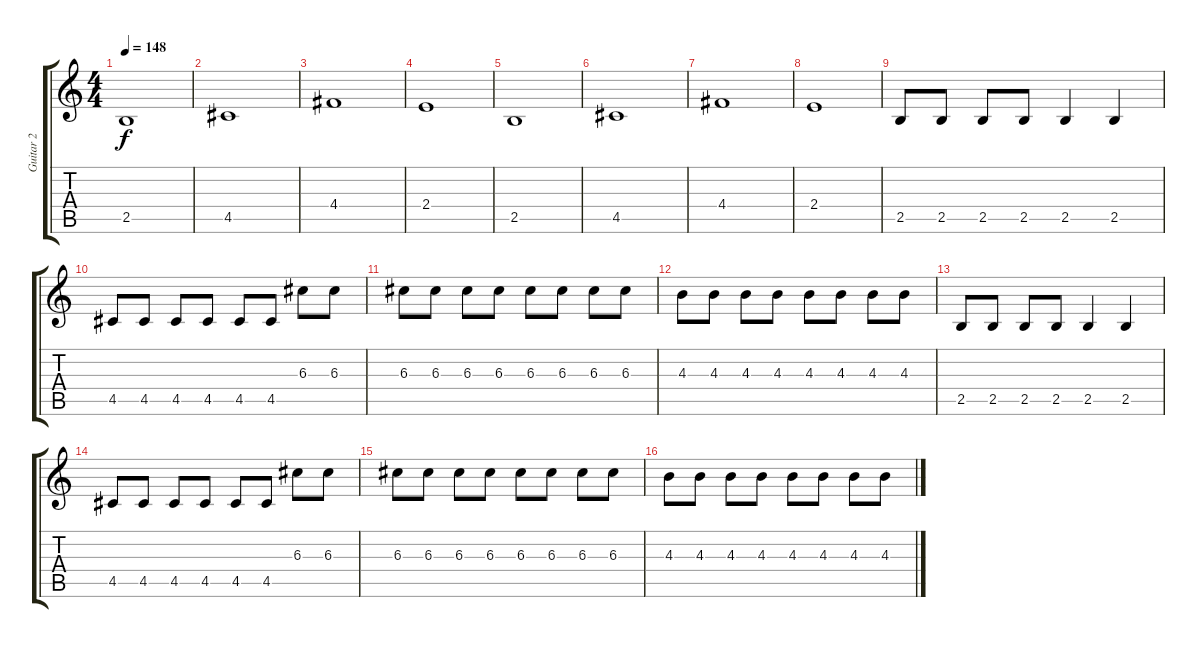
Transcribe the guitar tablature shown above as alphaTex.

\track ("Guitar 2" "Guitar 2") {instrument electricguitarclean}
\staff {score tabs}
\tuning (E4 B3 G3 D3 A2 E2) {hide}
\ts (4 4)
\tempo 148
\clef g2
\ks c
2.5.1{dy f instrument electricguitarclean} |
4.5.1 |
4.4.1 |
2.4.1 |
2.5.1 |
4.5.1 |
4.4.1 |
2.4.1 |
2.5.8 2.5.8 2.5.8 2.5.8 2.5.4 2.5.4 |
4.5.8 4.5.8 4.5.8 4.5.8 4.5.8 4.5.8 6.3.8 6.3.8 |
6.3.8 6.3.8 6.3.8 6.3.8 6.3.8 6.3.8 6.3.8 6.3.8 |
4.3.8 4.3.8 4.3.8 4.3.8 4.3.8 4.3.8 4.3.8 4.3.8 |
2.5.8 2.5.8 2.5.8 2.5.8 2.5.4 2.5.4 |
4.5.8 4.5.8 4.5.8 4.5.8 4.5.8 4.5.8 6.3.8 6.3.8 |
6.3.8 6.3.8 6.3.8 6.3.8 6.3.8 6.3.8 6.3.8 6.3.8 |
4.3.8 4.3.8 4.3.8 4.3.8 4.3.8 4.3.8 4.3.8 4.3.8
